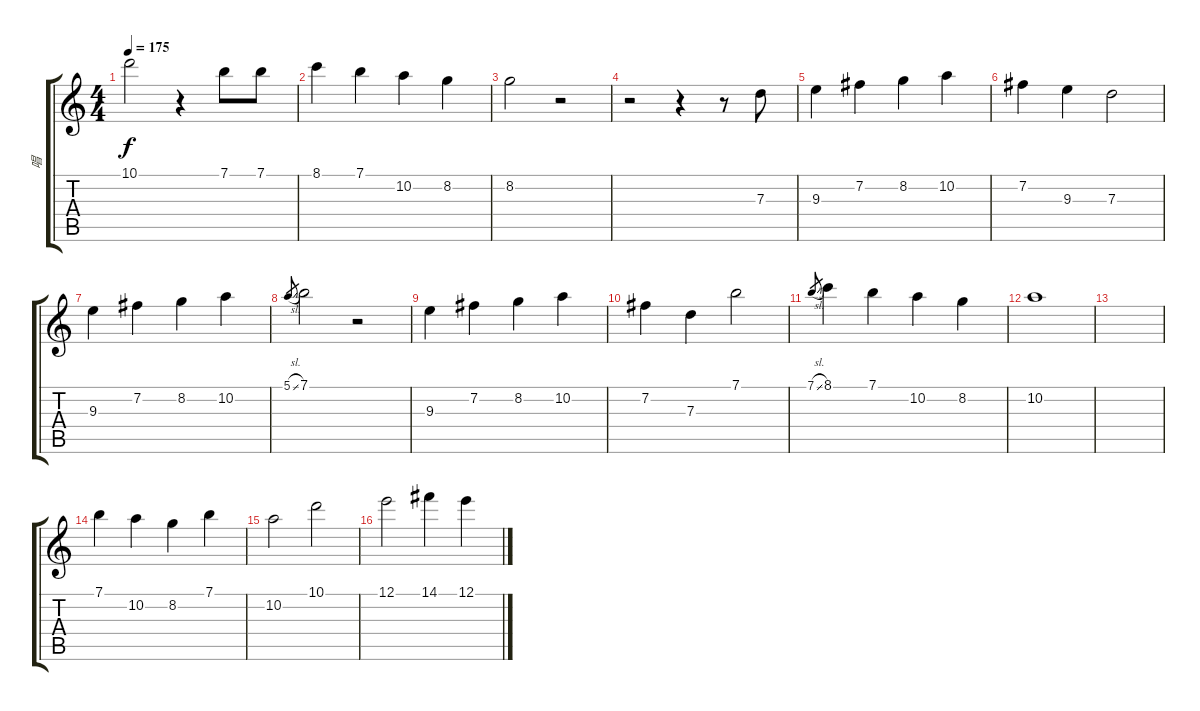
\track ("唱" "唱") {instrument distortionguitar bank 4}
\staff {score tabs}
\tuning (E4 B3 G3 D3 A2 E2) {hide}
\ts (4 4)
\tempo 175
\clef g2
\ks c
10.1.2{dy f} r.4 7.1.8 7.1.8 |
8.1.4 7.1.4 10.2.4 8.2.4 |
8.2.2 r.2 |
r.2 r.4 r.8 7.3.8 |
9.3.4 7.2.4 8.2.4 10.2.4 |
7.2.4 9.3.4 7.3.2 |
9.3.4 7.2.4 8.2.4 10.2.4 |
5.1{sl}.8{gr} 7.1.2 r.2 |
9.3.4 7.2.4 8.2.4 10.2.4 |
7.2.4 7.3.4 7.1.2 |
7.1{sl}.8{gr} 8.1.4 7.1.4 10.2.4 8.2.4 |
10.2.1 |
|
7.1.4 10.2.4 8.2.4 7.1.4 |
10.2.2 10.1.2 |
12.1.2 14.1.4 12.1.4
